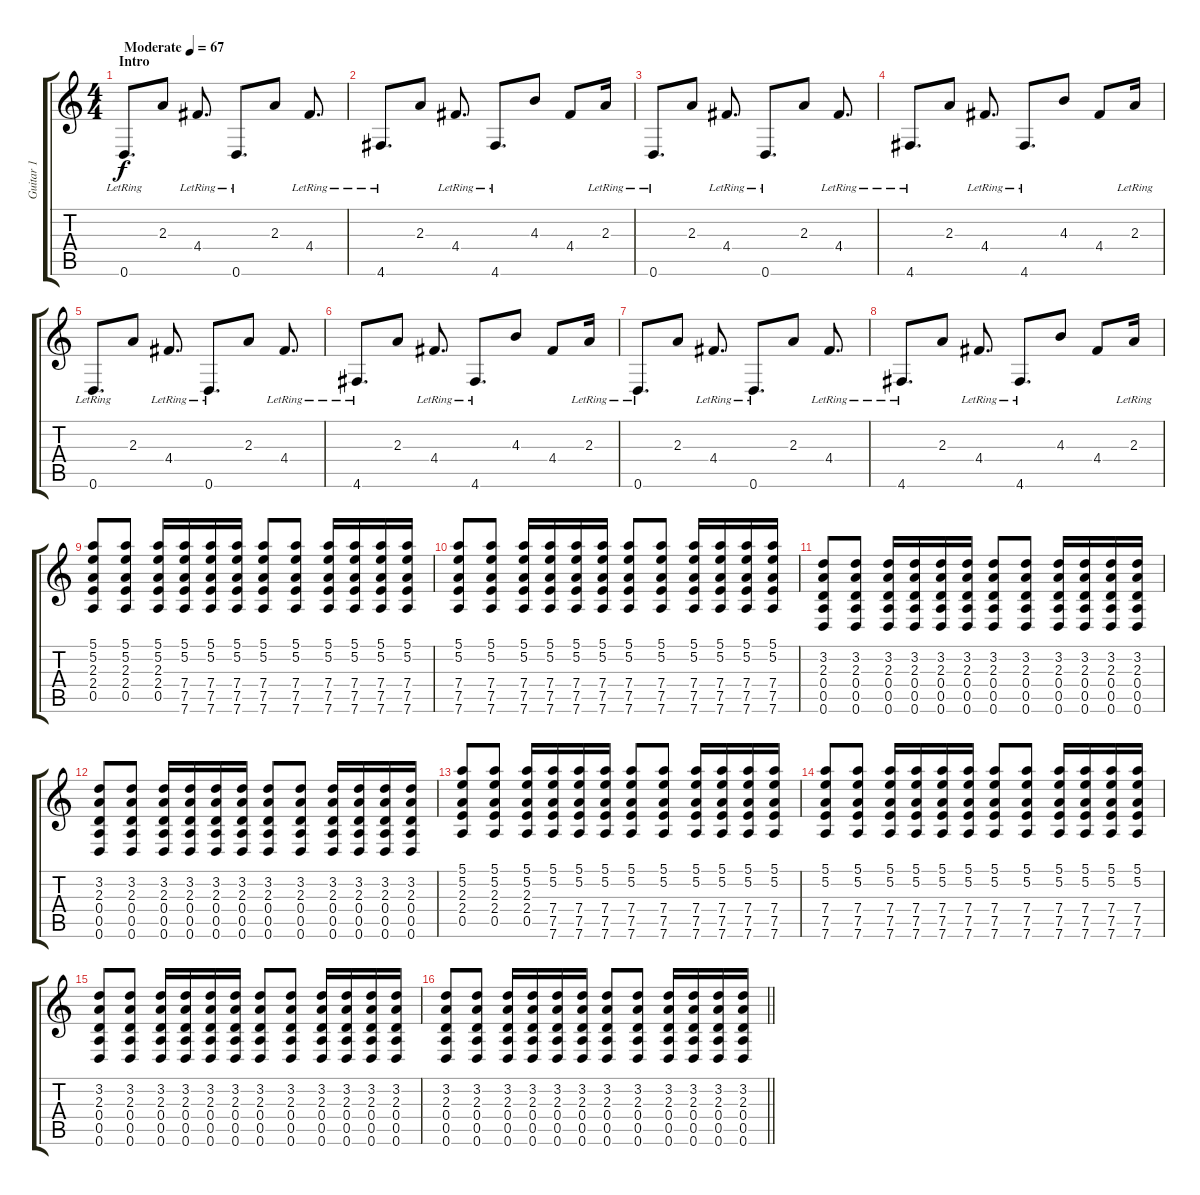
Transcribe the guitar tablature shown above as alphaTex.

\track ("Guitar 1" "Guitar 1") {instrument acousticguitarsteel}
\staff {score tabs}
\tuning (E4 B3 G3 D3 A2 D2) {hide}
\ts (4 4)
\section ("" "Intro")
\tempo (67 "Moderate")
\clef g2
\ks c
0.6{lr}.8{d dy f instrument acousticguitarsteel} 2.3.8 4.4{lr}.8{d} 0.6{lr}.8{d} 2.3.8 4.4{lr}.8{d} |
4.6{lr}.8{d} 2.3.8 4.4{lr}.8{d} 4.6{lr}.8{d} 4.3.8 4.4.8 2.3{lr}.16 |
0.6{lr}.8{d} 2.3.8 4.4{lr}.8{d} 0.6{lr}.8{d} 2.3.8 4.4{lr}.8{d} |
4.6{lr}.8{d} 2.3.8 4.4{lr}.8{d} 4.6{lr}.8{d} 4.3.8 4.4.8 2.3{lr}.16 |
0.6{lr}.8{d} 2.3.8 4.4{lr}.8{d} 0.6{lr}.8{d} 2.3.8 4.4{lr}.8{d} |
4.6{lr}.8{d} 2.3.8 4.4{lr}.8{d} 4.6{lr}.8{d} 4.3.8 4.4.8 2.3{lr}.16 |
0.6{lr}.8{d} 2.3.8 4.4{lr}.8{d} 0.6{lr}.8{d} 2.3.8 4.4{lr}.8{d} |
4.6{lr}.8{d} 2.3.8 4.4{lr}.8{d} 4.6{lr}.8{d} 4.3.8 4.4.8 2.3{lr}.16 |
(5.1 5.2 2.3 2.4 0.5).8{volume 5} (5.1 5.2 2.3 2.4 0.5).8 (5.1 5.2 2.3 2.4 0.5).16 (5.1 5.2 7.4 7.5 7.6).16 (5.1 5.2 7.4 7.5 7.6).16 (5.1 5.2 7.4 7.5 7.6).16 (5.1 5.2 7.4 7.5 7.6).8 (5.1 5.2 7.4 7.5 7.6).8 (5.1 5.2 7.4 7.5 7.6).16 (5.1 5.2 7.4 7.5 7.6).16 (5.1 5.2 7.4 7.5 7.6).16 (5.1 5.2 7.4 7.5 7.6).16 |
(5.1 5.2 7.4 7.5 7.6).8 (5.1 5.2 7.4 7.5 7.6).8 (5.1 5.2 7.4 7.5 7.6).16 (5.1 5.2 7.4 7.5 7.6).16 (5.1 5.2 7.4 7.5 7.6).16 (5.1 5.2 7.4 7.5 7.6).16 (5.1 5.2 7.4 7.5 7.6).8 (5.1 5.2 7.4 7.5 7.6).8 (5.1 5.2 7.4 7.5 7.6).16 (5.1 5.2 7.4 7.5 7.6).16 (5.1 5.2 7.4 7.5 7.6).16 (5.1 5.2 7.4 7.5 7.6).16 |
(3.2 2.3 0.4 0.5 0.6).8 (3.2 2.3 0.4 0.5 0.6).8 (3.2 2.3 0.4 0.5 0.6).16 (3.2 2.3 0.4 0.5 0.6).16 (3.2 2.3 0.4 0.5 0.6).16 (3.2 2.3 0.4 0.5 0.6).16 (3.2 2.3 0.4 0.5 0.6).8 (3.2 2.3 0.4 0.5 0.6).8 (3.2 2.3 0.4 0.5 0.6).16 (3.2 2.3 0.4 0.5 0.6).16 (3.2 2.3 0.4 0.5 0.6).16 (3.2 2.3 0.4 0.5 0.6).16 |
(3.2 2.3 0.4 0.5 0.6).8 (3.2 2.3 0.4 0.5 0.6).8 (3.2 2.3 0.4 0.5 0.6).16 (3.2 2.3 0.4 0.5 0.6).16 (3.2 2.3 0.4 0.5 0.6).16 (3.2 2.3 0.4 0.5 0.6).16 (3.2 2.3 0.4 0.5 0.6).8 (3.2 2.3 0.4 0.5 0.6).8 (3.2 2.3 0.4 0.5 0.6).16 (3.2 2.3 0.4 0.5 0.6).16 (3.2 2.3 0.4 0.5 0.6).16 (3.2 2.3 0.4 0.5 0.6).16 |
(5.1 5.2 2.3 2.4 0.5).8 (5.1 5.2 2.3 2.4 0.5).8 (5.1 5.2 2.3 2.4 0.5).16 (5.1 5.2 7.4 7.5 7.6).16 (5.1 5.2 7.4 7.5 7.6).16 (5.1 5.2 7.4 7.5 7.6).16 (5.1 5.2 7.4 7.5 7.6).8 (5.1 5.2 7.4 7.5 7.6).8 (5.1 5.2 7.4 7.5 7.6).16 (5.1 5.2 7.4 7.5 7.6).16 (5.1 5.2 7.4 7.5 7.6).16 (5.1 5.2 7.4 7.5 7.6).16 |
(5.1 5.2 7.4 7.5 7.6).8 (5.1 5.2 7.4 7.5 7.6).8 (5.1 5.2 7.4 7.5 7.6).16 (5.1 5.2 7.4 7.5 7.6).16 (5.1 5.2 7.4 7.5 7.6).16 (5.1 5.2 7.4 7.5 7.6).16 (5.1 5.2 7.4 7.5 7.6).8 (5.1 5.2 7.4 7.5 7.6).8 (5.1 5.2 7.4 7.5 7.6).16 (5.1 5.2 7.4 7.5 7.6).16 (5.1 5.2 7.4 7.5 7.6).16 (5.1 5.2 7.4 7.5 7.6).16 |
(3.2 2.3 0.4 0.5 0.6).8 (3.2 2.3 0.4 0.5 0.6).8 (3.2 2.3 0.4 0.5 0.6).16 (3.2 2.3 0.4 0.5 0.6).16 (3.2 2.3 0.4 0.5 0.6).16 (3.2 2.3 0.4 0.5 0.6).16 (3.2 2.3 0.4 0.5 0.6).8 (3.2 2.3 0.4 0.5 0.6).8 (3.2 2.3 0.4 0.5 0.6).16 (3.2 2.3 0.4 0.5 0.6).16 (3.2 2.3 0.4 0.5 0.6).16 (3.2 2.3 0.4 0.5 0.6).16 |
\barLineRight lightlight
(3.2 2.3 0.4 0.5 0.6).8 (3.2 2.3 0.4 0.5 0.6).8 (3.2 2.3 0.4 0.5 0.6).16 (3.2 2.3 0.4 0.5 0.6).16 (3.2 2.3 0.4 0.5 0.6).16 (3.2 2.3 0.4 0.5 0.6).16 (3.2 2.3 0.4 0.5 0.6).8 (3.2 2.3 0.4 0.5 0.6).8 (3.2 2.3 0.4 0.5 0.6).16 (3.2 2.3 0.4 0.5 0.6).16 (3.2 2.3 0.4 0.5 0.6).16 (3.2 2.3 0.4 0.5 0.6).16
